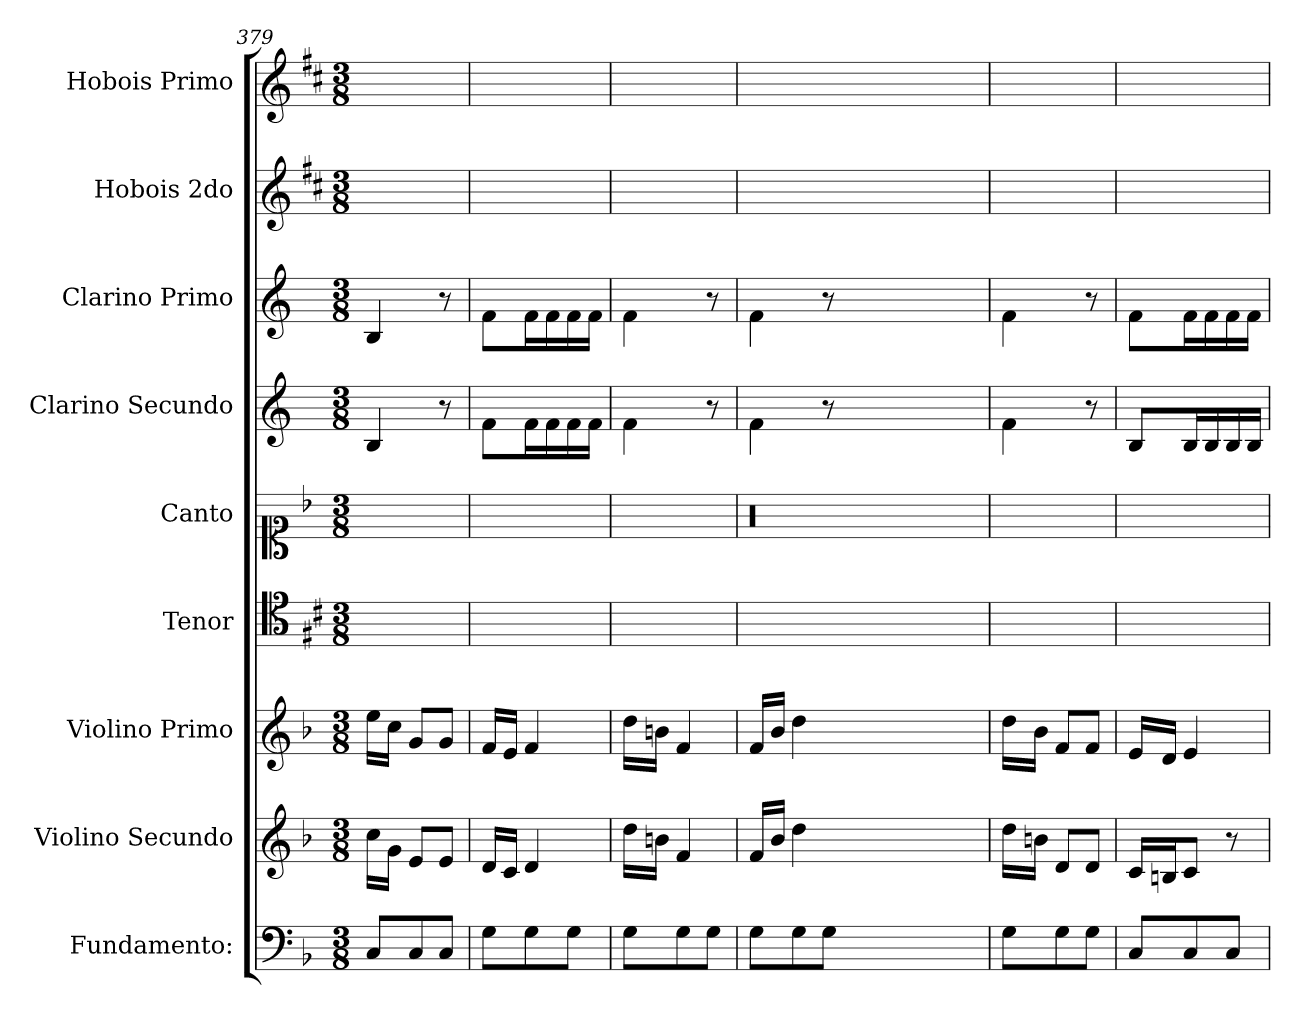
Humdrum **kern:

**kern	**kern	**kern	**kern	**kern	**kern	**kern	**kern	**kern
*part9	*part8	*part7	*part6	*part5	*part4	*part3	*part2	*part1
*staff9	*staff8	*staff7	*staff6	*staff5	*staff4	*staff3	*staff2	*staff1
*I"Fundamento:	*I"Violino Secundo	*I"Violino Primo	*I"Tenor	*I"Canto	*I"Clarino Secundo	*I"Clarino Primo	*I"Hobois 2do	*I"Hobois Primo
*	*I'vl 2	*I'vl 1	*I'T	*	*I'clno 2	*I'clno 1	*	*
*clefF4	*clefG2	*clefG2	*clefC4	*clefC1	*clefG2	*clefG2	*clefG2	*clefG2
*	*	*	*	*	*ITrd-1c-2	*ITrd-1c-2	*	*
*k[b-]	*k[b-]	*k[b-]	*k[f#c#]	*k[b-]	*k[f#c#]	*k[f#c#]	*k[f#c#]	*k[f#c#]
*M3/8	*M3/8	*M3/8	*M3/8	*M3/8	*M3/8	*M3/8	*M3/8	*M3/8
=379	=379	=379	=379	=379	=379	=379	=379	=379
8C/L	16cc\LL	16ee\LL	4.ryy	4.ryy	4c#/	4c#/	4.ryy	4.ryy
.	16g\JJ	16cc\JJ	.	.	.	.	.	.
8C/	8e/L	8g/L	.	.	.	.	.	.
8C/J	8e/J	8g/J	.	.	8r	8r	.	.
=380	=380	=380	=380	=380	=380	=380	=380	=380
8G\L	16d/LL	16f/LL	4.ryy	4.ryy	8g\L	8g\L	4.ryy	4.ryy
.	16c/JJ	16e/JJ	.	.	.	.	.	.
8G\	4d/	4f/	.	.	16g\L	16g\L	.	.
.	.	.	.	.	16g\	16g\	.	.
8G\J	.	.	.	.	16g\	16g\	.	.
.	.	.	.	.	16g\JJ	16g\JJ	.	.
=381	=381	=381	=381	=381	=381	=381	=381	=381
8G\L	16dd\LL	16dd\LL	4.ryy	4.ryy	4g\	4g\	4.ryy	4.ryy
.	16bn\JJ	16bn\JJ	.	.	.	.	.	.
8G\	4f/	4f/	.	.	.	.	.	.
8G\J	.	.	.	.	8r	8r	.	.
=382	=382	=382	=382	=382	=382	=382	=382	=382
!	!	!	!	!LO:N:vis=00	!	!	!	!
8G\L	16f/LL	16f/LL	4.ryy	1.r	4g\	4g\	4.ryy	4.ryy
.	16b-/JJ	16b-/JJ	.	.	.	.	.	.
8G\	4dd\	4dd\	.	.	.	.	.	.
8G\J	.	.	.	.	8r	8r	.	.
1ryy	1ryy	1ryy	1ryy	.	1ryy	1ryy	1ryy	1ryy
8ryy	8ryy	8ryy	8ryy	.	8ryy	8ryy	8ryy	8ryy
=383	=383	=383	=383	=383	=383	=383	=383	=383
8G\L	16dd\LL	16dd\LL	4.ryy	4.ryy	4g\	4g\	4.ryy	4.ryy
.	16bn\JJ	16b-\JJ	.	.	.	.	.	.
8G\	8d/L	8f/L	.	.	.	.	.	.
8G\J	8d/J	8f/J	.	.	8r	8r	.	.
=384	=384	=384	=384	=384	=384	=384	=384	=384
8C/L	16c/LL	16e/LL	4.ryy	4.ryy	8c#/L	8g\L	4.ryy	4.ryy
.	16Bn/J	16d/JJ	.	.	.	.	.	.
8C/	8c/J	4e/	.	.	16c#/L	16g\L	.	.
.	.	.	.	.	16c#/	16g\	.	.
8C/J	8r	.	.	.	16c#/	16g\	.	.
.	.	.	.	.	16c#/JJ	16g\JJ	.	.
=	=	=	=	=	=	=	=	=
*-	*-	*-	*-	*-	*-	*-	*-	*-
